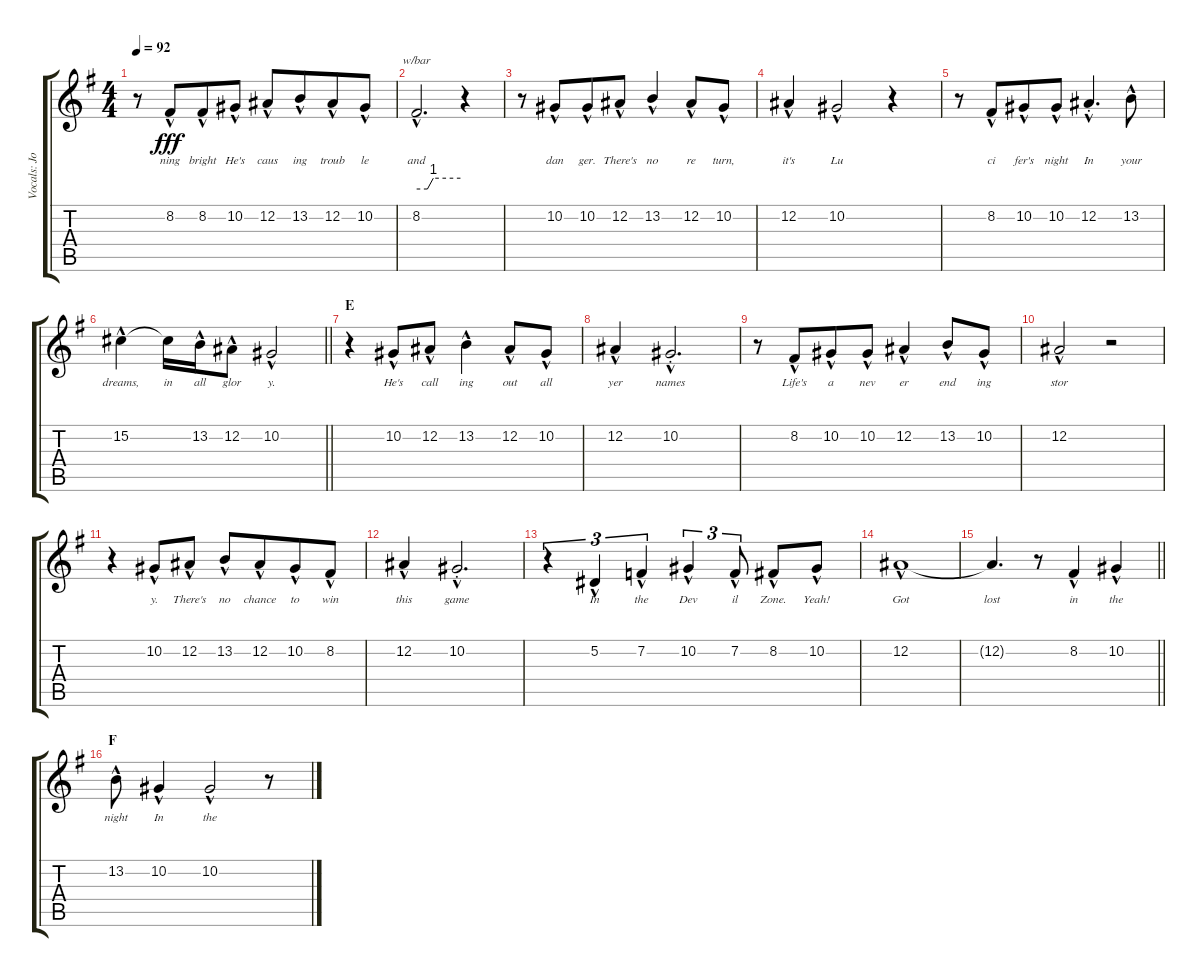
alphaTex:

\track ("Vocals: Johnny" "Vocals: Jo") {instrument lead2sawtooth}
\staff {score tabs}
\tuning (Eb4 Bb3 Gb3 Db3 Ab2 Eb2) {hide}
\ts (4 4)
\tempo 92
\clef g2
\ks g
r.8{dy fff} 8.2{hac}.8{lyrics (0 "ning") lyrics (1 "") lyrics (2 "") lyrics (3 "") lyrics (4 "") beam merge} 8.2{hac}.8{lyrics (0 "bright") lyrics (1 "") lyrics (2 "") lyrics (3 "") lyrics (4 "")} 10.2{hac}.8{lyrics (0 "He's") lyrics (1 "") lyrics (2 "") lyrics (3 "") lyrics (4 "")} 12.2{hac}.8{lyrics (0 "caus") lyrics (1 "") lyrics (2 "") lyrics (3 "") lyrics (4 "")} 13.2{hac}.8{lyrics (0 "ing") lyrics (1 "") lyrics (2 "") lyrics (3 "") lyrics (4 "") beam merge} 12.2{hac}.8{lyrics (0 "troub") lyrics (1 "") lyrics (2 "") lyrics (3 "") lyrics (4 "")} 10.2{hac}.8{lyrics (0 "le") lyrics (1 "") lyrics (2 "") lyrics (3 "") lyrics (4 "")} |
8.2{hac}.2{d tbe (custom default 0 0 15 0 23 4 60 4) lyrics (0 "and") lyrics (1 "") lyrics (2 "") lyrics (3 "") lyrics (4 "")} r.4 |
r.8 10.2{hac}.8{lyrics (0 "dan") lyrics (1 "") lyrics (2 "") lyrics (3 "") lyrics (4 "") beam merge} 10.2{hac}.8{lyrics (0 "ger.") lyrics (1 "") lyrics (2 "") lyrics (3 "") lyrics (4 "")} 12.2{hac}.8{lyrics (0 "There's") lyrics (1 "") lyrics (2 "") lyrics (3 "") lyrics (4 "")} 13.2{hac}.4{lyrics (0 "no") lyrics (1 "") lyrics (2 "") lyrics (3 "") lyrics (4 "") beam merge} 12.2{hac}.8{lyrics (0 "re") lyrics (1 "") lyrics (2 "") lyrics (3 "") lyrics (4 "")} 10.2{hac}.8{lyrics (0 "turn,") lyrics (1 "") lyrics (2 "") lyrics (3 "") lyrics (4 "")} |
12.2{hac}.4{lyrics (0 "it's") lyrics (1 "") lyrics (2 "") lyrics (3 "") lyrics (4 "")} 10.2{hac}.2{lyrics (0 "Lu") lyrics (1 "") lyrics (2 "") lyrics (3 "") lyrics (4 "")} r.4 |
r.8 8.2{hac}.8{lyrics (0 "ci") lyrics (1 "") lyrics (2 "") lyrics (3 "") lyrics (4 "") beam merge} 10.2{hac}.8{lyrics (0 "fer's") lyrics (1 "") lyrics (2 "") lyrics (3 "") lyrics (4 "")} 10.2{hac}.8{lyrics (0 "night") lyrics (1 "") lyrics (2 "") lyrics (3 "") lyrics (4 "")} 12.2{hac st}.4{d lyrics (0 "In") lyrics (1 "") lyrics (2 "") lyrics (3 "") lyrics (4 "")} 13.2{hac}.8{lyrics (0 "your") lyrics (1 "") lyrics (2 "") lyrics (3 "") lyrics (4 "")} |
\barLineRight lightlight
15.2{hac}.4{lyrics (0 "dreams,") lyrics (1 "") lyrics (2 "") lyrics (3 "") lyrics (4 "")} 15.2{t}.16{lyrics (0 "in") lyrics (1 "") lyrics (2 "") lyrics (3 "") lyrics (4 "")} 13.2{hac}.16{lyrics (0 "all") lyrics (1 "") lyrics (2 "") lyrics (3 "") lyrics (4 "")} 12.2{hac}.8{lyrics (0 "glor") lyrics (1 "") lyrics (2 "") lyrics (3 "") lyrics (4 "")} 10.2{hac}.2{lyrics (0 "y.") lyrics (1 "") lyrics (2 "") lyrics (3 "") lyrics (4 "")} |
\section ("" "E")
r.4 10.2{hac}.8{lyrics (0 "He's") lyrics (1 "") lyrics (2 "") lyrics (3 "") lyrics (4 "")} 12.2{hac}.8{lyrics (0 "call") lyrics (1 "") lyrics (2 "") lyrics (3 "") lyrics (4 "")} 13.2{hac}.4{lyrics (0 "ing") lyrics (1 "") lyrics (2 "") lyrics (3 "") lyrics (4 "")} 12.2{hac}.8{lyrics (0 "out") lyrics (1 "") lyrics (2 "") lyrics (3 "") lyrics (4 "")} 10.2{hac}.8{lyrics (0 "all") lyrics (1 "") lyrics (2 "") lyrics (3 "") lyrics (4 "")} |
12.2{hac}.4{lyrics (0 "yer") lyrics (1 "") lyrics (2 "") lyrics (3 "") lyrics (4 "")} 10.2{hac st}.2{d lyrics (0 "names") lyrics (1 "") lyrics (2 "") lyrics (3 "") lyrics (4 "")} |
r.8 8.2{hac}.8{lyrics (0 "Life's") lyrics (1 "") lyrics (2 "") lyrics (3 "") lyrics (4 "") beam merge} 10.2{hac}.8{lyrics (0 "a") lyrics (1 "") lyrics (2 "") lyrics (3 "") lyrics (4 "")} 10.2{hac}.8{lyrics (0 "nev") lyrics (1 "") lyrics (2 "") lyrics (3 "") lyrics (4 "")} 12.2{hac}.4{lyrics (0 "er") lyrics (1 "") lyrics (2 "") lyrics (3 "") lyrics (4 "")} 13.2{hac}.8{lyrics (0 "end") lyrics (1 "") lyrics (2 "") lyrics (3 "") lyrics (4 "")} 10.2{hac}.8{lyrics (0 "ing") lyrics (1 "") lyrics (2 "") lyrics (3 "") lyrics (4 "")} |
12.2{hac}.2{lyrics (0 "stor") lyrics (1 "") lyrics (2 "") lyrics (3 "") lyrics (4 "")} r.2 |
r.4 10.2{hac}.8{lyrics (0 "y.") lyrics (1 "") lyrics (2 "") lyrics (3 "") lyrics (4 "")} 12.2{hac}.8{lyrics (0 "There's") lyrics (1 "") lyrics (2 "") lyrics (3 "") lyrics (4 "")} 13.2{hac}.8{lyrics (0 "no") lyrics (1 "") lyrics (2 "") lyrics (3 "") lyrics (4 "")} 12.2{hac}.8{lyrics (0 "chance") lyrics (1 "") lyrics (2 "") lyrics (3 "") lyrics (4 "") beam merge} 10.2{hac}.8{lyrics (0 "to") lyrics (1 "") lyrics (2 "") lyrics (3 "") lyrics (4 "")} 8.2{hac}.8{lyrics (0 "win") lyrics (1 "") lyrics (2 "") lyrics (3 "") lyrics (4 "")} |
12.2{hac}.4{lyrics (0 "this") lyrics (1 "") lyrics (2 "") lyrics (3 "") lyrics (4 "")} 10.2{hac st}.2{d lyrics (0 "game") lyrics (1 "") lyrics (2 "") lyrics (3 "") lyrics (4 "")} |
r.4{tu (3 2)} 5.2{hac}.4{tu (3 2) lyrics (0 "In") lyrics (1 "") lyrics (2 "") lyrics (3 "") lyrics (4 "")} 7.2{hac}.4{tu (3 2) lyrics (0 "the") lyrics (1 "") lyrics (2 "") lyrics (3 "") lyrics (4 "")} 10.2{hac}.4{tu (3 2) lyrics (0 "Dev") lyrics (1 "") lyrics (2 "") lyrics (3 "") lyrics (4 "")} 7.2{hac}.8{tu (3 2) lyrics (0 "il") lyrics (1 "") lyrics (2 "") lyrics (3 "") lyrics (4 "")} 8.2{hac}.8{lyrics (0 "Zone.") lyrics (1 "") lyrics (2 "") lyrics (3 "") lyrics (4 "")} 10.2{hac}.8{lyrics (0 "Yeah!") lyrics (1 "") lyrics (2 "") lyrics (3 "") lyrics (4 "")} |
12.2{hac}.1{lyrics (0 "Got") lyrics (1 "") lyrics (2 "") lyrics (3 "") lyrics (4 "")} |
\barLineRight lightlight
12.2{t}.4{d lyrics (0 "lost") lyrics (1 "") lyrics (2 "") lyrics (3 "") lyrics (4 "")} r.8 8.2{hac}.4{lyrics (0 "in") lyrics (1 "") lyrics (2 "") lyrics (3 "") lyrics (4 "")} 10.2{hac}.4{lyrics (0 "the") lyrics (1 "") lyrics (2 "") lyrics (3 "") lyrics (4 "")} |
\section ("" "F")
13.2{hac}.8{lyrics (0 "night") lyrics (1 "") lyrics (2 "") lyrics (3 "") lyrics (4 "")} 10.2{hac}.4{lyrics (0 "In") lyrics (1 "") lyrics (2 "") lyrics (3 "") lyrics (4 "")} 10.2{hac}.2{lyrics (0 "the") lyrics (1 "") lyrics (2 "") lyrics (3 "") lyrics (4 "")} r.8
